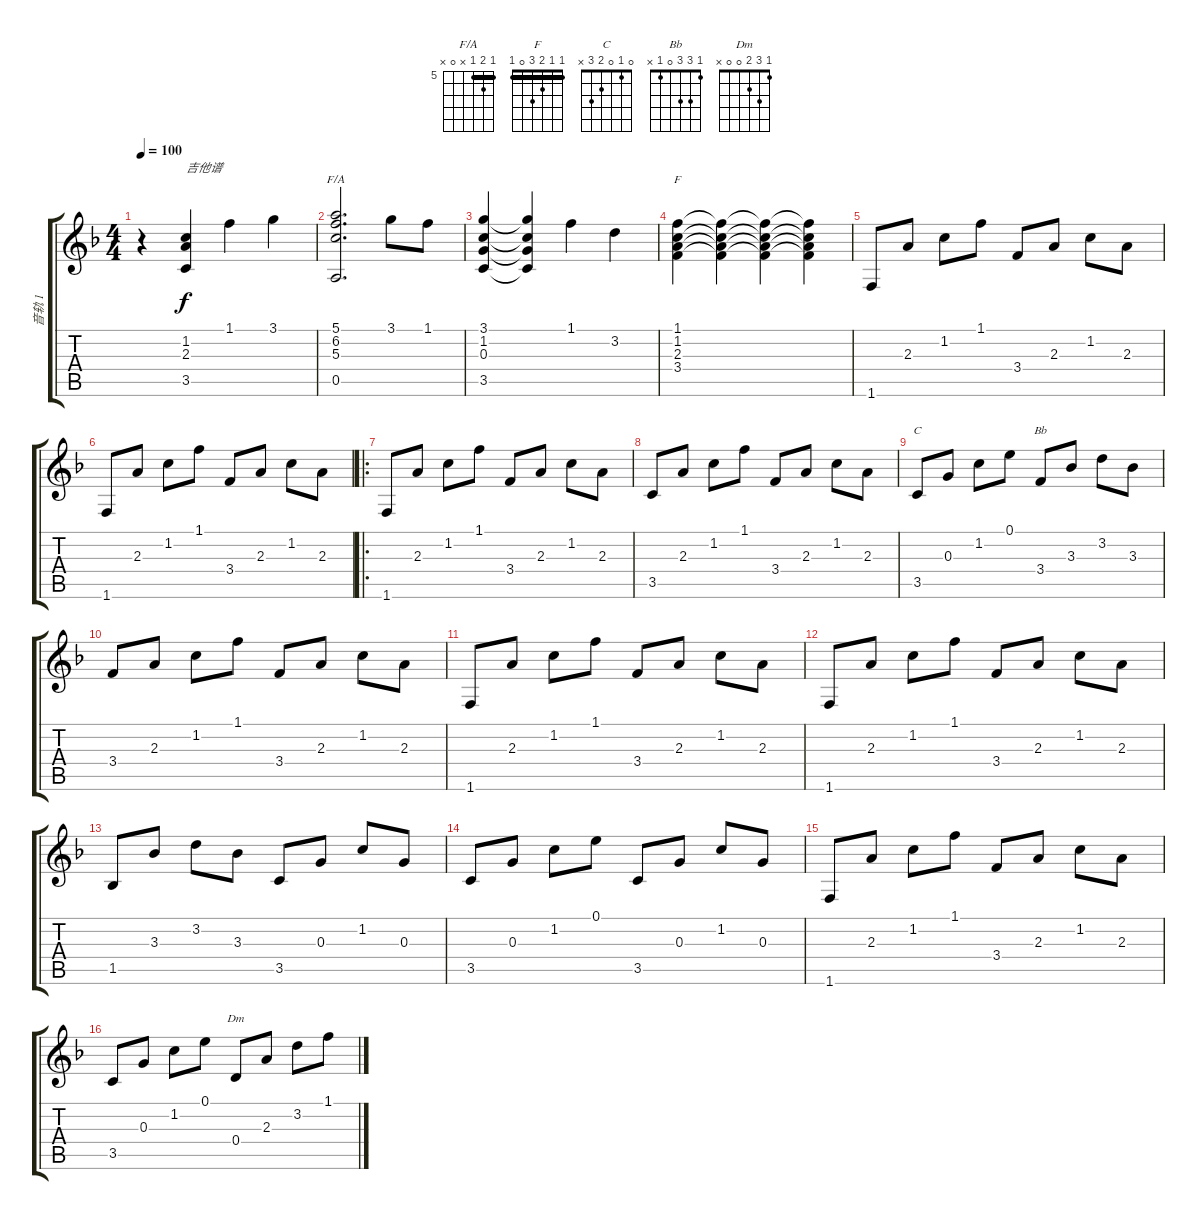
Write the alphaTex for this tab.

\track ("音轨 1" "音轨 1") {instrument acousticguitarnylon}
\staff {score tabs}
\tuning (E4 B3 G3 D3 A2 E2) {hide}
\chord ("F/A" 5 6 5 x 0 x) {firstfret 5 barre 5}
\chord ("F" 1 1 2 3 0 1) {barre 1}
\chord ("C" 0 1 0 2 3 x)
\chord ("Bb" 1 3 3 0 1 x)
\chord ("Dm" 1 3 2 0 0 x)
\ts (4 4)
\tempo 100
\clef g2
\ks f
r.4{dy f instrument acousticguitarnylon} (1.2 2.3 3.5).4{txt "吉他谱"} 1.1.4 3.1.4 |
(5.1 6.2 5.3 0.5).2{d ch "F/A"} 3.1.8 1.1.8 |
(3.1 1.2 0.3 3.5).4 (3.1{t} 1.2{t} 0.3{t} 3.5{t}).4 1.1.4 3.2.4 |
(1.1 1.2 2.3 3.4).4{ch "F"} (1.1{t} 1.2{t} 2.3{t} 3.4{t}).4 (1.1{t} 1.2{t} 2.3{t} 3.4{t}).4 (1.1{t} 1.2{t} 2.3{t} 3.4{t}).4 |
1.6.8 2.3.8 1.2.8 1.1.8 3.4.8 2.3.8 1.2.8 2.3.8 |
1.6.8 2.3.8 1.2.8 1.1.8 3.4.8 2.3.8 1.2.8 2.3.8 |
\ro
1.6.8 2.3.8 1.2.8 1.1.8 3.4.8 2.3.8 1.2.8 2.3.8 |
3.5.8 2.3.8 1.2.8 1.1.8 3.4.8 2.3.8 1.2.8 2.3.8 |
3.5.8{ch "C"} 0.3.8 1.2.8 0.1.8 3.4.8{ch "Bb"} 3.3.8 3.2.8 3.3.8 |
3.4.8 2.3.8 1.2.8 1.1.8 3.4.8 2.3.8 1.2.8 2.3.8 |
1.6.8 2.3.8 1.2.8 1.1.8 3.4.8 2.3.8 1.2.8 2.3.8 |
1.6.8 2.3.8 1.2.8 1.1.8 3.4.8 2.3.8 1.2.8 2.3.8 |
1.5.8 3.3.8 3.2.8 3.3.8 3.5.8 0.3.8 1.2.8 0.3.8 |
3.5.8 0.3.8 1.2.8 0.1.8 3.5.8 0.3.8 1.2.8 0.3.8 |
1.6.8 2.3.8 1.2.8 1.1.8 3.4.8 2.3.8 1.2.8 2.3.8 |
3.5.8 0.3.8 1.2.8 0.1.8 0.4.8{ch "Dm"} 2.3.8 3.2.8 1.1.8
